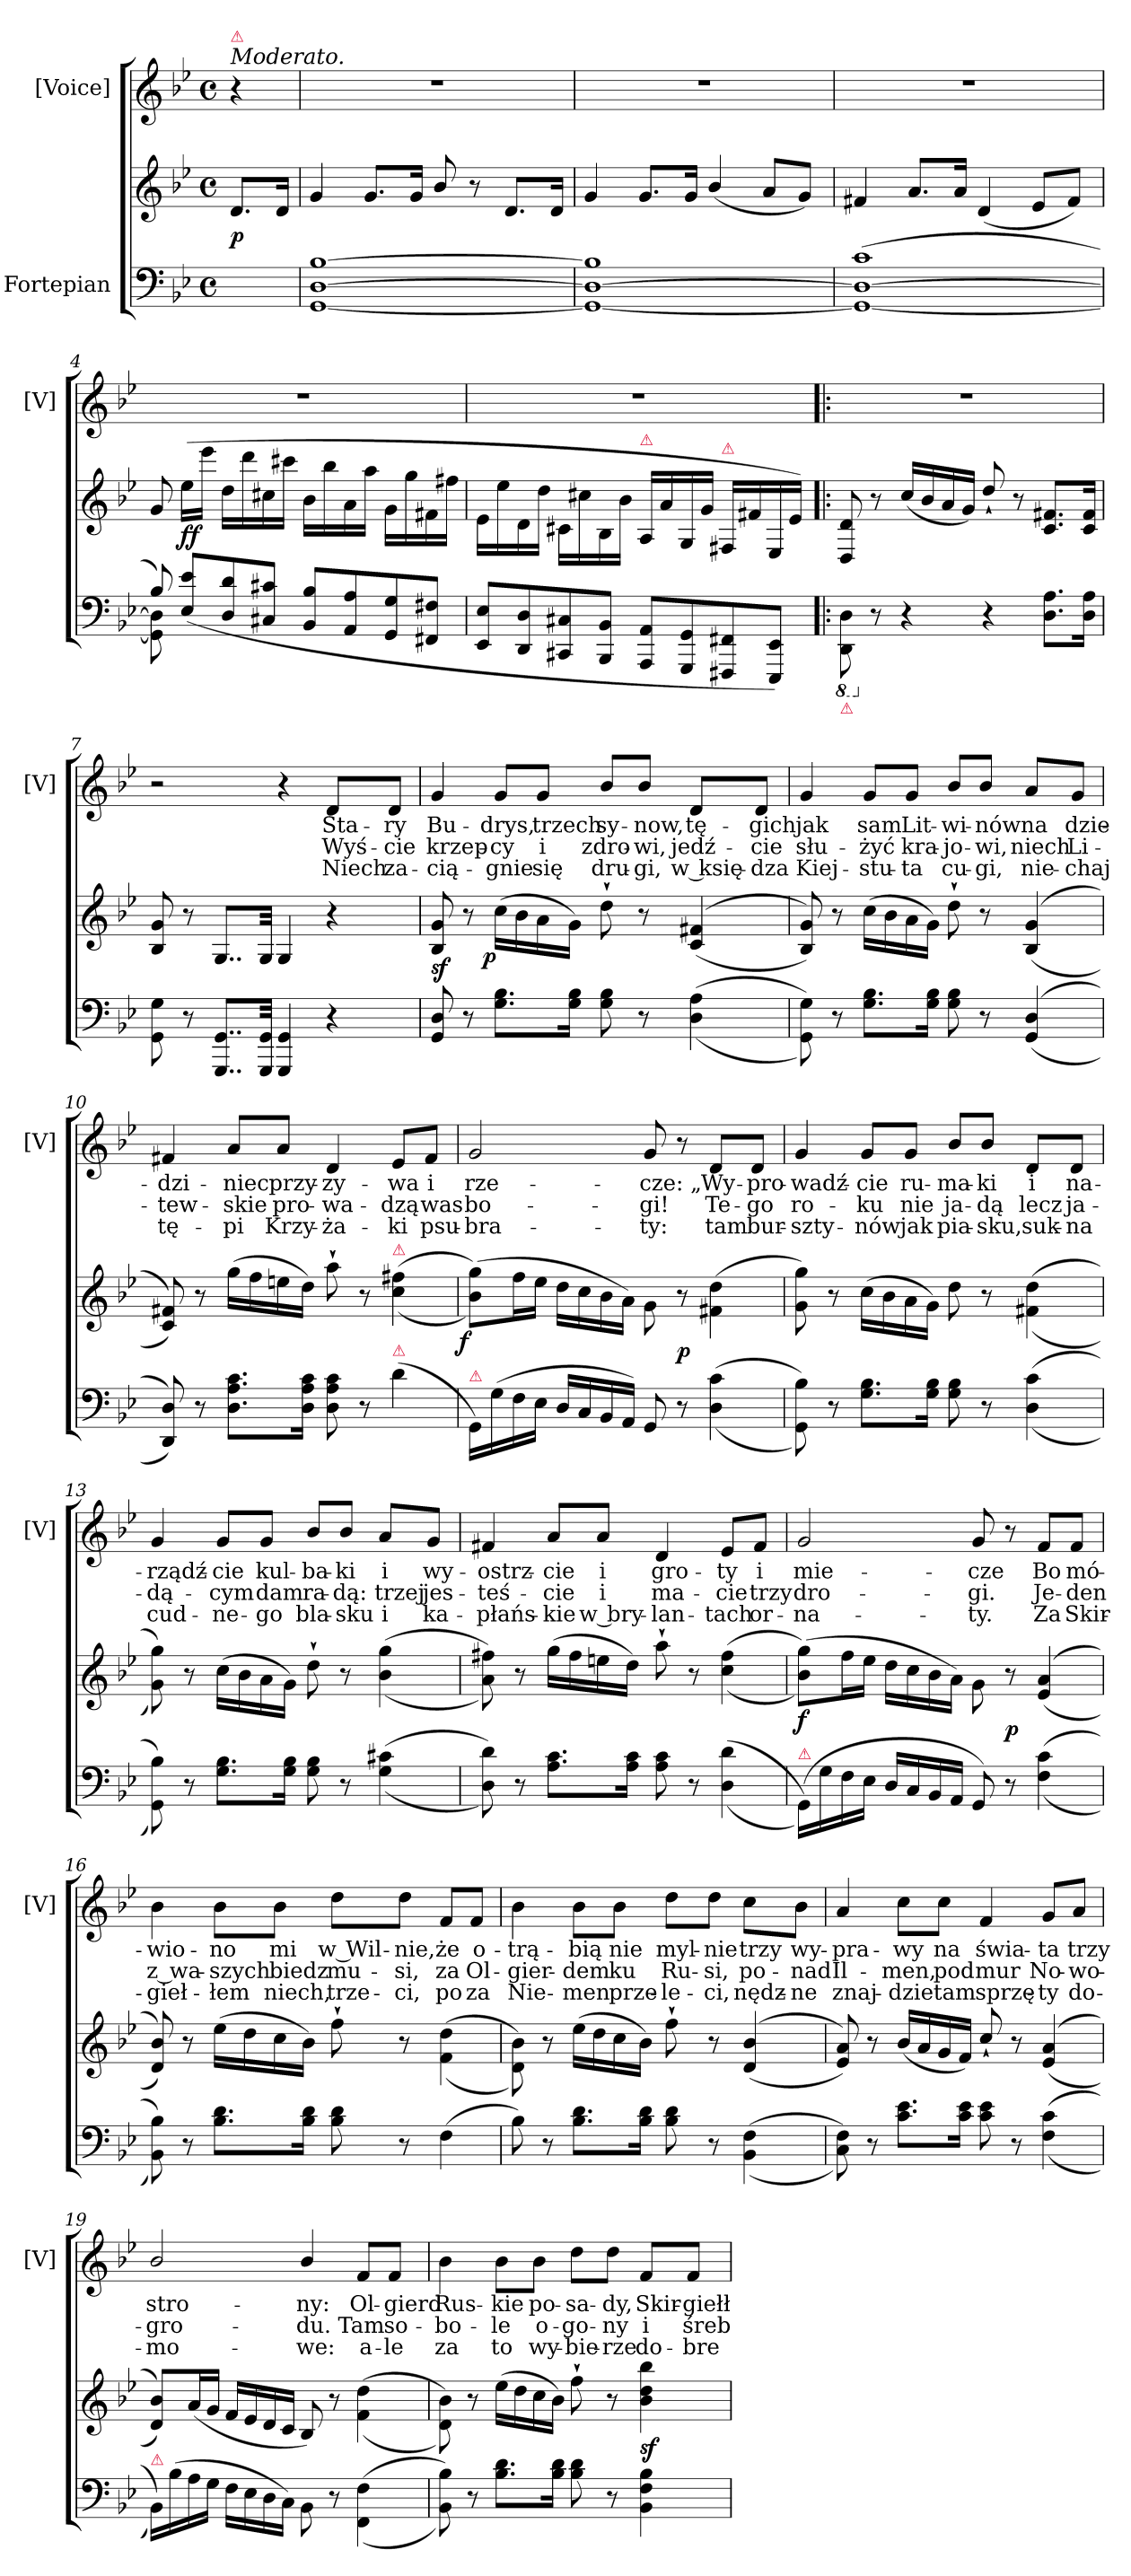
**kern	**kern	**dynam	**kern	**text	**text	**text
*part2	*part2	*part2	*part1	*part1	*part1	*part1
*staff3	*staff2	*staff2/3	*staff1	*staff1	*staff1	*staff1
*I"Fortepian	*	*	*I"[Voice]	*	*	*
*	*	*	*I'[V]	*	*	*
*clefF4	*clefG2	*	*clefG2	*	*	*
*k[b-e-]	*k[b-e-]	*	*k[b-e-]	*	*	*
*M4/4	*M4/4	*	*M4/4	*	*	*
*met(c)	*met(c)	*	*met(c)	*	*	*
=	=	=	=	=	=	=
!	!	!	!LO:TX:a:i:t=Moderato.	!	!	!
!	!	!	!LO:TX:a:color=crimson:t=⚠	!	!	!
4ryy	8.d/L	p	4r	.	.	.
.	16d/Jk	.	.	.	.	.
=1	=1	=1	=1	=1	=1	=1
[<1GG [<1D [1B-	4g/	.	1r	.	.	.
.	8.g/L	.	.	.	.	.
.	16g/Jk	.	.	.	.	.
.	8b-/	.	.	.	.	.
.	8r	.	.	.	.	.
.	8.d/L	.	.	.	.	.
.	16d/Jk	.	.	.	.	.
=2	=2	=2	=2	=2	=2	=2
1GG_< 1D_< 1B-]	4g/	.	1r	.	.	.
.	8.g/L	.	.	.	.	.
.	16g/Jk	.	.	.	.	.
.	(<4b-/	.	.	.	.	.
.	8a/L	.	.	.	.	.
.	8g/J)	.	.	.	.	.
=3	=3	=3	=3	=3	=3	=3
(>1GG_ 1D_ 1c	4f#X/	.	1r	.	.	.
.	8.a/L	.	.	.	.	.
.	16a/Jk	.	.	.	.	.
.	(<4d/	.	.	.	.	.
.	8e-/L	.	.	.	.	.
.	8f#/J)	.	.	.	.	.
=4	=4	=4	=4	=4	=4	=4
*^	*	*	*	*	*	*
8B-/)	8GG]\ 8D]\	8g/	.	1r	.	.	.
(<8E-/ 8e-/L	8ryy	(>16ee-\LL	ff	.	.	.	.
.	.	16eee-\JJ	.	.	.	.	.
8D/ 8d/	4ryy	16dd\LL	.	.	.	.	.
.	.	16ddd\	.	.	.	.	.
8C#X/ 8c#X/J	.	16cc#X\	.	.	.	.	.
.	.	16ccc#X\JJ	.	.	.	.	.
8BB-/ 8B-/L	2ryy	16b-\LL	.	.	.	.	.
.	.	16bb-\	.	.	.	.	.
8AA/ 8A/	.	16a\	.	.	.	.	.
.	.	16aa\JJ	.	.	.	.	.
8GG/ 8G/	.	16g\LL	.	.	.	.	.
.	.	16gg\	.	.	.	.	.
8FF#X/ 8F#X/J	.	16f#X\	.	.	.	.	.
.	.	16ff#X\JJ	.	.	.	.	.
*v	*v	*	*	*	*	*	*
=5	=5	=5	=5	=5	=5	=5
8EE-/ 8E-/L	16e-\LL	.	1r	.	.	.
.	16ee-\	.	.	.	.	.
8DD/ 8D/	16d\	.	.	.	.	.
.	16dd\JJ	.	.	.	.	.
8CC#X/ 8C#X/	16c#X\LL	.	.	.	.	.
.	16cc#X\	.	.	.	.	.
8BBB-/ 8BB-/J	16B-\	.	.	.	.	.
.	16b-\JJ	.	.	.	.	.
!	!LO:TX:a:color=crimson:t=⚠	!	!	!	!	!
8AAA/ 8AA/L	16A/LL	.	.	.	.	.
.	16a\	.	.	.	.	.
8GGG/ 8GG/	16G/	.	.	.	.	.
.	16g\JJ	.	.	.	.	.
!	!LO:TX:a:color=crimson:t=⚠	!	!	!	!	!
8FFF#X/ 8FF#X/	16F#X/LL	.	.	.	.	.
.	16f#X\	.	.	.	.	.
8EEE-/ 8EE-/J)	16E-/	.	.	.	.	.
.	16e-\JJ)	.	.	.	.	.
=6!|:	=6!|:	=6!|:	=6!|:	=6!|:	=6!|:	=6!|:
*8ba	*	*	*	*	*	*
!LO:TX:b:color=crimson:t=⚠	!	!	!	!	!	!
8DDD\ 8DD\	8D/ 8d/	.	1r	.	.	.
*X8ba	*	*	*	*	*	*
8r	8r	.	.	.	.	.
4r	(<16cc/LL	.	.	.	.	.
.	16b-/	.	.	.	.	.
.	16a/	.	.	.	.	.
.	16g/JJ)	.	.	.	.	.
4r	8dd`</	.	.	.	.	.
.	8r	.	.	.	.	.
8.D\ 8.A\L	8.c/ 8.f#X/L	.	.	.	.	.
16D\ 16A\Jk	16c/ 16f#/Jk	.	.	.	.	.
=7	=7	=7	=7	=7	=7	=7
8GG\ 8G\	8B-/ 8g/	.	2r	.	.	.
8r	8r	.	.	.	.	.
8..GGG/ 8..GG/L	8..G/L	.	.	.	.	.
32GGG/ 32GG/Jkk	32G/Jkk	.	.	.	.	.
4GGG/ 4GG/	4G/	.	4r	.	.	.
4r	4r	.	8d/L	Sta-	Wyś-	Niech
.	.	.	8d/J	-ry	-cie	za-
=8	=8	=8	=8	=8	=8	=8
8GG/ 8D/	8B-/ 8g/	sf	4g/	Bu-	krzep-	-cią-
8r	8r	.	.	.	.	.
!	!	!LO:DY:b:rj	!	!	!	!
8.G\ 8.B-\L	(>16cc\LL	p	8g/L	-drys,	-cy	-gnie
.	16b-\	.	.	.	.	.
.	16a\	.	8g/J	trzech	i	się
16G\ 16B-\Jk	16g\JJ)	.	.	.	.	.
8G\ 8B-\	8dd`>\	.	8b-/L	sy-	zdro-	dru-
8r	8r	.	8b-/J	-now,	-wi,	-gi,
(<(>4D\ 4A\	(<(>4c/ 4f#X/	.	8d/L	tę-	jedź-	w księ-
.	.	.	8d/J	-gich	-cie	-dza
=9	=9	=9	=9	=9	=9	=9
8GG\ 8G\))	8B-/ 8g/))	.	4g/	jak	słu-	Kiej-
8r	8r	.	.	.	.	.
8.G\ 8.B-\L	(>16cc\LL	.	8g/L	sam	-żyć	-stu-
.	16b-\	.	.	.	.	.
.	16a\	.	8g/J	Lit-	kra-	-ta
16G\ 16B-\Jk	16g\JJ)	.	.	.	.	.
8G\ 8B-\	8dd`>\	.	8b-/L	-wi-	-jo-	cu-
8r	8r	.	8b-/J	-nów	-wi,	-gi,
(<(>4GG/ 4D/	(<(>4B-/ 4g/	.	8a/L	na	niech	nie-
.	.	.	8g/J	dzie-	-Li-	-chaj
=10	=10	=10	=10	=10	=10	=10
8DD/ 8D/))	8c/ 8f#X/))	.	4f#X/	-dzi-	-tew-	tę-
8r	8r	.	.	.	.	.
8.D\ 8.A\ 8.c\L	(>16gg\LL	.	8a/L	-niec	-skie	-pi
.	16ff\	.	.	.	.	.
.	16een\	.	8a/J	przy-	pro-	Krzy-
16D\ 16A\ 16c\Jk	16dd\JJ)	.	.	.	.	.
8D\ 8A\ 8c\	8aa`>\	.	4d/	-zy-	-wa-	-ża-
8r	8r	.	.	.	.	.
!	!LO:TX:a:color=crimson:t=⚠	!	!	!	!	!
!LO:TX:a:color=crimson:t=⚠	!	!	!	!	!	!
(>4d\	(<(>4cc\ 4ff#X\	.	8e-/L	-wa	-dzą	-ki
.	.	.	8f#/J	i	was	psu-
=11	=11	=11	=11	=11	=11	=11
!LO:TX:a:color=crimson:t=⚠	!	!	!	!	!	!
!	!	!LO:DY:b:rj	!	!	!	!
16GG/LL)	(>8b-\ 8gg\L))	f	2g/	rze-	bo-	-bra-
(<16G\	.	.	.	.	.	.
16F\	16ff\L	.	.	.	.	.
16E-\JJ	16ee-\JJ	.	.	.	.	.
16D/LL	16dd\LL	.	.	.	.	.
16C/	16cc\	.	.	.	.	.
16BB-/	16b-\	.	.	.	.	.
16AA/JJ)	16a\JJ)	.	.	.	.	.
8GG/	8g\	.	8g/	-cze:	-gi!	-ty:
8r	8r	p	8r	.	.	.
(<(>4D\ 4c\	(>4f#X\ 4dd\	.	8d/L	„Wy-	Te-	tam
.	.	.	8d/J	-pro-	-go	bur-
=12	=12	=12	=12	=12	=12	=12
8GG\ 8B-\))	8g\ 8gg\)	.	4g/	-wadź-	ro-	-szty-
8r	8r	.	.	.	.	.
8.G\ 8.B-\L	(>16cc\LL	.	8g/L	-cie	-ku	-nów
.	16b-\	.	.	.	.	.
.	16a\	.	8g/J	ru-	nie	jak
16G\ 16B-\Jk	16g\JJ)	.	.	.	.	.
8G\ 8B-\	8dd\	.	8b-/L	-ma-	ja-	pia-
8r	8r	.	8b-/J	-ki	-dą	-sku,
(<(>4D\ 4c\	(<(>4f#X\ 4dd\	.	8d/L	i	lecz	suk-
.	.	.	8d/J	na-	ja-	-na
=13	=13	=13	=13	=13	=13	=13
8GG\ 8B-\))	8g\ 8gg\))	.	4g/	-rządź-	-dą-	cud-
8r	8r	.	.	.	.	.
8.G\ 8.B-\L	(>16cc\LL	.	8g/L	-cie	-cym	-ne-
.	16b-\	.	.	.	.	.
.	16a\	.	8g/J	kul-	dam	-go
16G\ 16B-\Jk	16g\JJ)	.	.	.	.	.
8G\ 8B-\	8dd`>\	.	8b-/L	-ba-	ra-	bla-
8r	8r	.	8b-/J	-ki	-dą:	-sku
(<(>4G\ 4c#X\	(<(>4b-\ 4gg\	.	8a/L	i	trzej	i
.	.	.	8g/J	wy-	jes-	ka-
=14	=14	=14	=14	=14	=14	=14
8D\ 8d\))	8a\ 8ff#X\))	.	4f#X/	-ostrz-	-teś-	-płańs-
8r	8r	.	.	.	.	.
8.A\ 8.c\L	(>16gg\LL	.	8a/L	-cie	-cie	-kie
.	16ff#\	.	.	.	.	.
.	16een\	.	8a/J	i	i	w bry-
16A\ 16c\Jk	16dd\JJ)	.	.	.	.	.
8A\ 8c\	8aa`>\	.	4d/	gro-	ma-	-lan-
8r	8r	.	.	.	.	.
(<(>4D\ 4d\	(<(>4cc\ 4ff#\	.	8e-/L	-ty	-cie	-tach
.	.	.	8f#/J	i	trzy	or-
=15	=15	=15	=15	=15	=15	=15
!LO:TX:a:color=crimson:t=⚠	!	!	!	!	!	!
(>16GG/LL))	(>8b-\ 8gg\L))	f	2g/	mie-	dro-	-na-
16G\	.	.	.	.	.	.
16F\	16ff\L	.	.	.	.	.
16E-\JJ	16ee-\JJ	.	.	.	.	.
16D/LL	16dd\LL	.	.	.	.	.
16C/	16cc\	.	.	.	.	.
16BB-/	16b-\	.	.	.	.	.
16AA/JJ	16a\JJ)	.	.	.	.	.
8GG/)	8g\	.	8g/	-cze	-gi.	-ty.
8r	8r	p	8r	.	.	.
(<(>4F\ 4c\	(<(>4e-/ 4a/	.	8f/L	Bo	Je-	Za
.	.	.	8f/J	mó-	-den	Skir-
=16	=16	=16	=16	=16	=16	=16
8BB-\ 8B-\))	8d/ 8b-/))	.	4b-\	-wio-	z wa-	-gieł-
8r	8r	.	.	.	.	.
8.B-\ 8.d\L	(>16ee-\LL	.	8b-\L	-no	-szych	-łem
.	16dd\	.	.	.	.	.
.	16cc\	.	8b-\J	mi	biedz	niech,
16B-\ 16d\Jk	16b-\JJ)	.	.	.	.	.
8B-\ 8d\	8ff`>\	.	8dd\L	w Wil-	mu-	trze-
8r	8r	.	8dd\J	-nie,	-si,	-ci,
(>4F\	(<(>4f\ 4dd\	.	8f/L	że	za	po
.	.	.	8f/J	o-	Ol-	za
=17	=17	=17	=17	=17	=17	=17
8B-\)	8d\ 8b-\))	.	4b-\	-trą-	-gier-	Nie-
8r	8r	.	.	.	.	.
8.B-\ 8.d\L	(>16ee-\LL	.	8b-\L	-bią	-dem	-men
.	16dd\	.	.	.	.	.
.	16cc\	.	8b-\J	nie	ku	prze-
16B-\ 16d\Jk	16b-\JJ)	.	.	.	.	.
8B-\ 8d\	8ff`>\	.	8dd\L	myl-	Ru-	-le-
8r	8r	.	8dd\J	-nie	-si,	-ci,
(<(>4BB-\ 4F\	(<(>4d/ 4b-/	.	8cc\L	trzy	po-	nędz-
.	.	.	8b-\J	wy-	-nad	-ne
=18	=18	=18	=18	=18	=18	=18
8C\ 8F\))	8e-/ 8a/))	.	4a/	-pra-	Il-	znaj-
8r	8r	.	.	.	.	.
8.c\ 8.e-\L	(<16b-/LL	.	8cc\L	-wy	-men,	-dzie
.	16a/	.	.	.	.	.
.	16g/	.	8cc\J	na	pod	tam
16c\ 16e-\Jk	16f/JJ)	.	.	.	.	.
8c\ 8e-\	8cc`</	.	4f/	świa-	mur	sprzę-
8r	8r	.	.	.	.	.
(<(>4F\ 4c\	(<(>4e-/ 4a/	.	8g/L	-ta	No-	-ty
.	.	.	8a/J	trzy	-wo-	do-
=19	=19	=19	=19	=19	=19	=19
!LO:TX:a:color=crimson:t=⚠	!	!	!	!	!	!
16BB-/LL))	8d/ 8b-/L))	.	2b-/	stro-	-gro-	-mo-
(>16B-\	.	.	.	.	.	.
16A\	(<16a/L	.	.	.	.	.
16G\JJ	16g/JJ	.	.	.	.	.
16F\LL	16f/LL	.	.	.	.	.
16E-\	16e-/	.	.	.	.	.
16D\	16d/	.	.	.	.	.
16C\JJ)	16c/JJ	.	.	.	.	.
8BB-\	8B-/)	.	4b-/	-ny:	-du.	-we:
8r	8r	.	.	.	.	.
(<(>4FF\ 4F\	(<(>4f\ 4dd\	.	8f/L	Ol-	Tam	a-
.	.	.	8f/J	-gierd	so-	-le
=20	=20	=20	=20	=20	=20	=20
8BB-\ 8B-\))	8d\ 8b-\))	.	4b-\	Rus-	-bo-	za
8r	8r	.	.	.	.	.
8.B-\ 8.d\L	(>16ee-\LL	.	8b-\L	-kie	-le	to
.	16dd\	.	.	.	.	.
.	16cc\	.	8b-\J	po-	o-	wy-
16B-\ 16d\Jk	16b-\JJ)	.	.	.	.	.
8B-\ 8d\	8ff`>\	.	8dd\L	-sa-	-go-	-bie-
8r	8r	.	8dd\J	-dy,	-ny	-rze
4BB-\ 4F\ 4B-\	4b-\ 4dd\ 4bb-\	sf	8f/L	Skir-	i	do-
.	.	.	8f/J	-giełł	śreb-	-bre
=	=	=	=	=	=	=
*-	*-	*-	*-	*-	*-	*-
